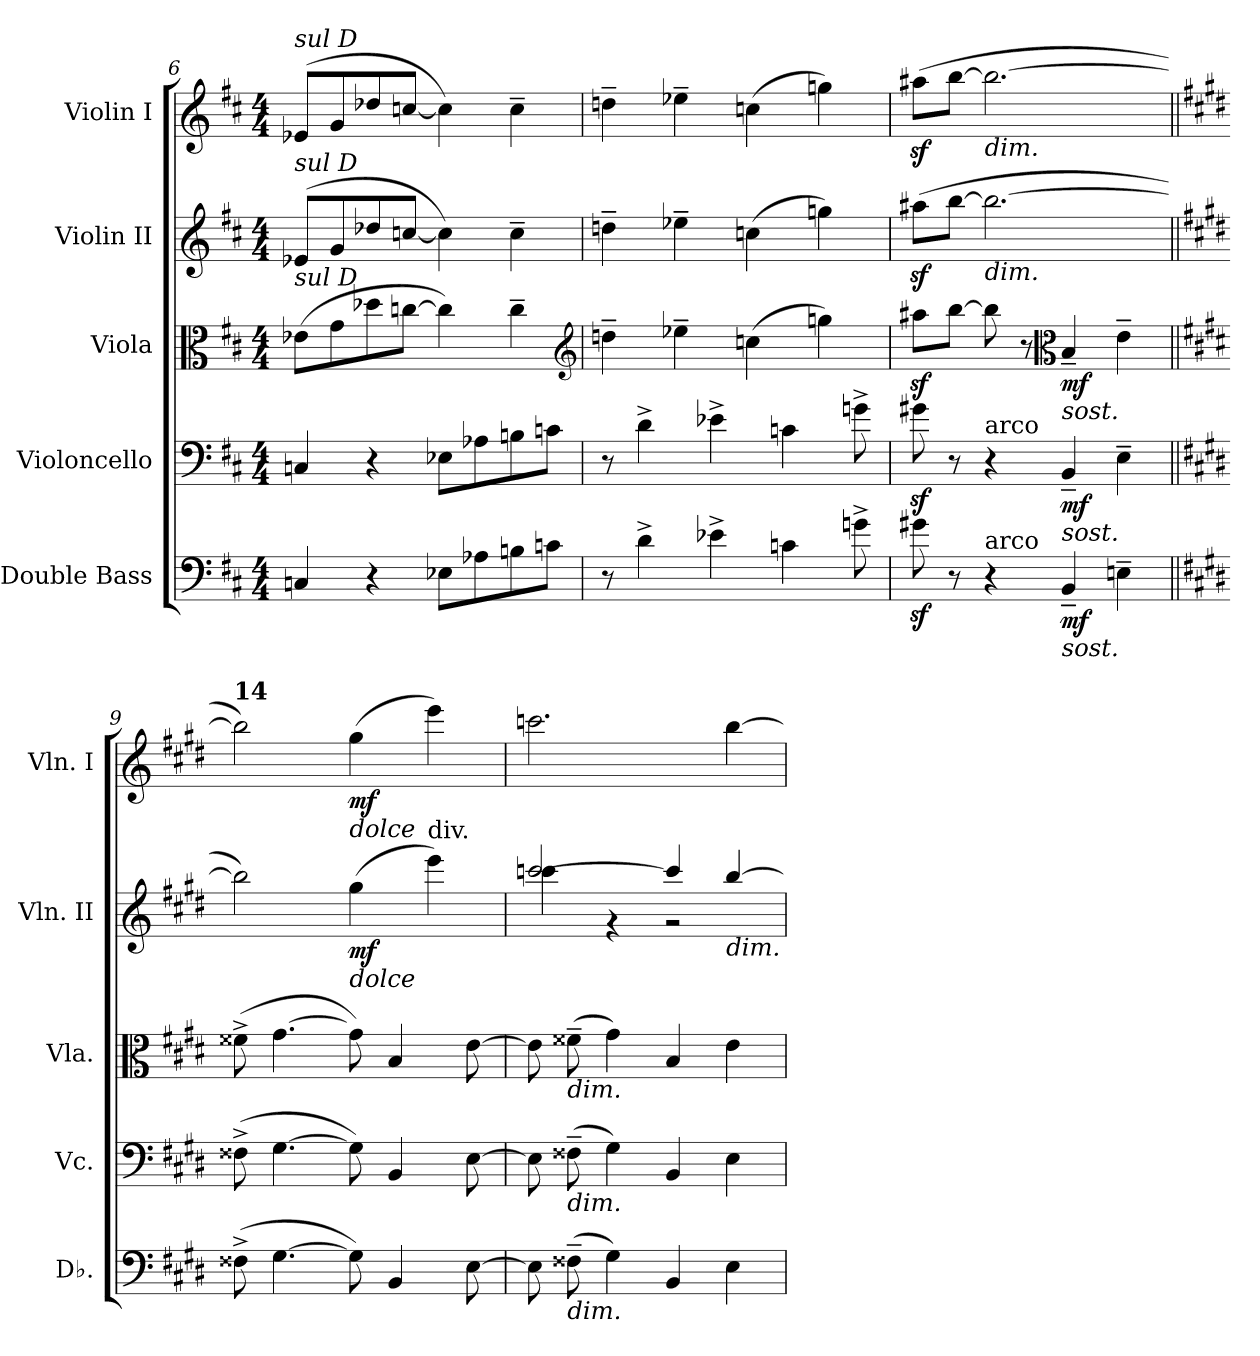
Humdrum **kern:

**kern	**dynam	**kern	**dynam	**kern	**dynam	**kern	**dynam	**kern	**dynam
*part5	*part5	*part4	*part4	*part3	*part3	*part2	*part2	*part1	*part1
*staff5	*staff5	*staff4	*staff4	*staff3	*staff3	*staff2	*staff2	*staff1	*staff1
*I"Double Bass	*	*I"Violoncello	*	*I"Viola	*	*I"Violin II	*	*I"Violin I	*
*I'Db.	*	*I'Vc.	*	*I'Vla.	*	*I'Vln. II	*	*I'Vln. I	*
*clefF4	*	*clefF4	*	*clefC3	*	*clefG2	*	*clefG2	*
*k[f#c#]	*	*k[f#c#]	*	*k[f#c#]	*	*k[f#c#]	*	*k[f#c#]	*
*D:	*	*D:	*	*D:	*	*D:	*	*D:	*
*M4/4	*	*M4/4	*	*M4/4	*	*M4/4	*	*M4/4	*
=6	=6	=6	=6	=6	=6	=6	=6	=6	=6
!	!	!	!	!	!	!	!	!LO:TX:a:i:t=sul D	!
!	!	!	!	!	!	!LO:TX:a:i:t=sul D	!	!	!
!	!	!	!	!LO:TX:a:i:t=sul D	!	!	!	!	!
4Cn	.	4Cn	.	(8e-XL	.	(8e-XL	.	(8e-XL	.
.	.	.	.	8g	.	8g	.	8g	.
4r	.	4r	.	8dd-X	.	8dd-X	.	8dd-X	.
.	.	.	.	[8ccnJ	.	[8ccnJ	.	[8ccnJ	.
8E-XL	.	8E-XL	.	4cc])	.	4cc])	.	4cc])	.
8A-X	.	8A-X	.	.	.	.	.	.	.
8Bn	.	8Bn	.	4cc~	.	4cc~	.	4cc~	.
8cnJ	.	8cnJ	.	.	.	.	.	.	.
*	*	*	*	*clefG2	*	*	*	*	*
=7	=7	=7	=7	=7	=7	=7	=7	=7	=7
8r	.	8r	.	4ddn~	.	4ddn~	.	4ddn~	.
4d^	.	4d^	.	.	.	.	.	.	.
.	.	.	.	4ee-X~	.	4ee-X~	.	4ee-X~	.
4e-X^	.	4e-X^	.	.	.	.	.	.	.
.	.	.	.	(4ccn	.	(4ccn	.	(4ccn	.
4cn	.	4cn	.	.	.	.	.	.	.
.	.	.	.	4ggn)	.	4ggn)	.	4ggn)	.
8gn^	.	8gn^	.	.	.	.	.	.	.
=8	=8	=8	=8	=8	=8	=8	=8	=8	=8
8g#Xz	.	8g#Xz	.	8aa#XzL	.	(8aa#XzL	.	(8aa#XzL	.
8r	.	8r	.	[8bbJ	.	[8bbJ	.	[8bbJ	.
!	!	!	!	!	!	!	!	!LO:TX:b:i:t=dim.	!
!	!	!	!	!	!	!LO:TX:b:i:t=dim.	!	!	!
!	!	!LO:TX:a:t=arco	!	!	!	!	!	!	!
!LO:TX:a:t=arco	!	!	!	!	!	!	!	!	!
4r	.	4r	.	8bb]	.	2.bb_	.	2.bb_	.
.	.	.	.	8r	.	.	.	.	.
*	*	*	*	*clefC3	*	*	*	*	*
!	!	!	!	!LO:TX:b:i:t=sost.	!	!	!	!	!
!	!	!LO:TX:b:i:t=sost.	!	!	!	!	!	!	!
!LO:TX:b:i:t=sost.	!	!	!	!	!	!	!	!	!
4BB~	mf	4BB~	mf	4B~	mf	.	.	.	.
4En~	.	4E~	.	4e~	.	.	.	.	.
=9||	=9||	=9||	=9||	=9||	=9||	=9||	=9||	=9||	=9||
*k[f#c#g#d#]	*	*k[f#c#g#d#]	*	*k[f#c#g#d#]	*	*k[f#c#g#d#]	*	*k[f#c#g#d#]	*
*E:	*	*E:	*	*E:	*	*E:	*	*E:	*
!	!	!	!	!	!	!	!	!LO:TX:a:B:t=14	!
(8F##X^	.	(8F##X^	.	(8f##X^	.	2bb])	.	2bb])	.
[4.G#	.	[4.G#	.	[4.g#	.	.	.	.	.
!	!	!	!	!	!	!	!	!LO:TX:b:i:t=dolce	!
!	!	!	!	!	!	!LO:TX:b:i:t=dolce	!	!	!
8G#])	.	8G#])	.	8g#])	.	(4gg#	mf	(4gg#	mf
4BB	.	4BB	.	4B	.	.	.	.	.
!	!	!	!	!	!	!LO:TX:a:t=div.	!	!	!
.	.	.	.	.	.	4eee)	.	4eee)	.
[8E	.	[8E	.	[8e	.	.	.	.	.
=10	=10	=10	=10	=10	=10	=10	=10	=10	=10
*	*	*	*	*	*	*^	*	*	*
8E]	.	8E]	.	8e]	.	[2cccn	4ccc	.	2.cccn	.
!	!	!	!	!LO:TX:b:i:t=dim.	!	!	!	!	!	!
!	!	!LO:TX:b:i:t=dim.	!	!	!	!	!	!	!	!
!LO:TX:b:i:t=dim.	!	!	!	!	!	!	!	!	!	!
(8F##X~	.	(8F##X~	.	(8f##X~	.	.	.	.	.	.
4G#)	.	4G#)	.	4g#)	.	.	4r	.	.	.
4BB	.	4BB	.	4B	.	4ccc]	2r	.	.	.
!	!	!	!	!	!	!LO:TX:b:i:t=dim.	!	!	!	!
4E	.	4E	.	4e	.	[4bb	.	.	[4bb	.
*	*	*	*	*	*	*v	*v	*	*	*
=	=	=	=	=	=	=	=	=	=
*-	*-	*-	*-	*-	*-	*-	*-	*-	*-
